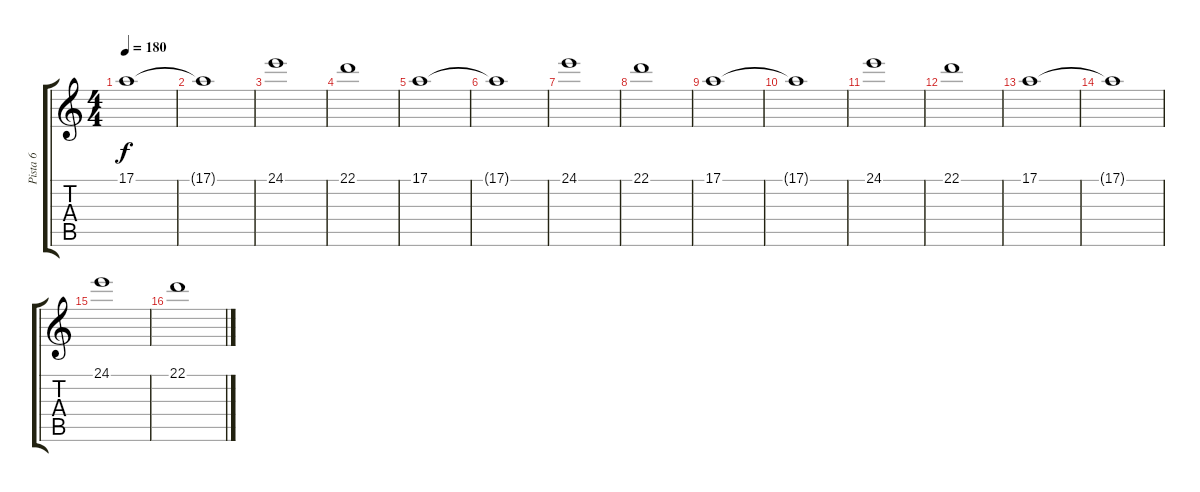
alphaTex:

\track ("Pista 6" "Pista 6") {instrument rockorgan}
\staff {score tabs}
\tuning (E4 B3 G3 D3 A2 E2) {hide}
\ts (4 4)
\tempo 180
\clef g2
\ks c
17.1.1{dy f} |
17.1{t}.1 |
24.1.1 |
22.1.1 |
17.1.1 |
17.1{t}.1 |
24.1.1 |
22.1.1 |
17.1.1 |
17.1{t}.1 |
24.1.1 |
22.1.1 |
17.1.1 |
17.1{t}.1 |
24.1.1 |
22.1.1
